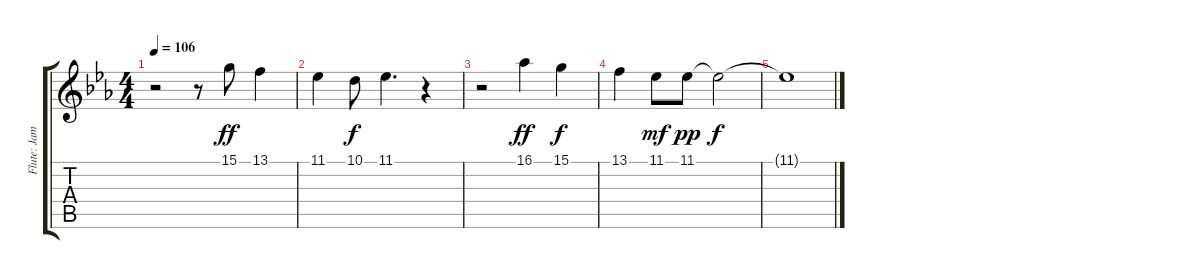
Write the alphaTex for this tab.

\track ("Flute: James" "Flute: Jam") {instrument flute}
\staff {score tabs}
\tuning (E4 B3 G3 D3 A2 E2) {hide}
\ts (4 4)
\tempo 106
\clef g2
\ks eb
r.2{dy f} r.8 15.1.8{dy ff} 13.1.4 |
11.1.4 10.1.8{dy f} 11.1.4{d} r.4 |
r.2 16.1.4{dy ff} 15.1.4{dy f} |
13.1.4 11.1.8{dy mf} 11.1.8{dy pp} 11.1{t}.2{dy f} |
11.1{t}.1
